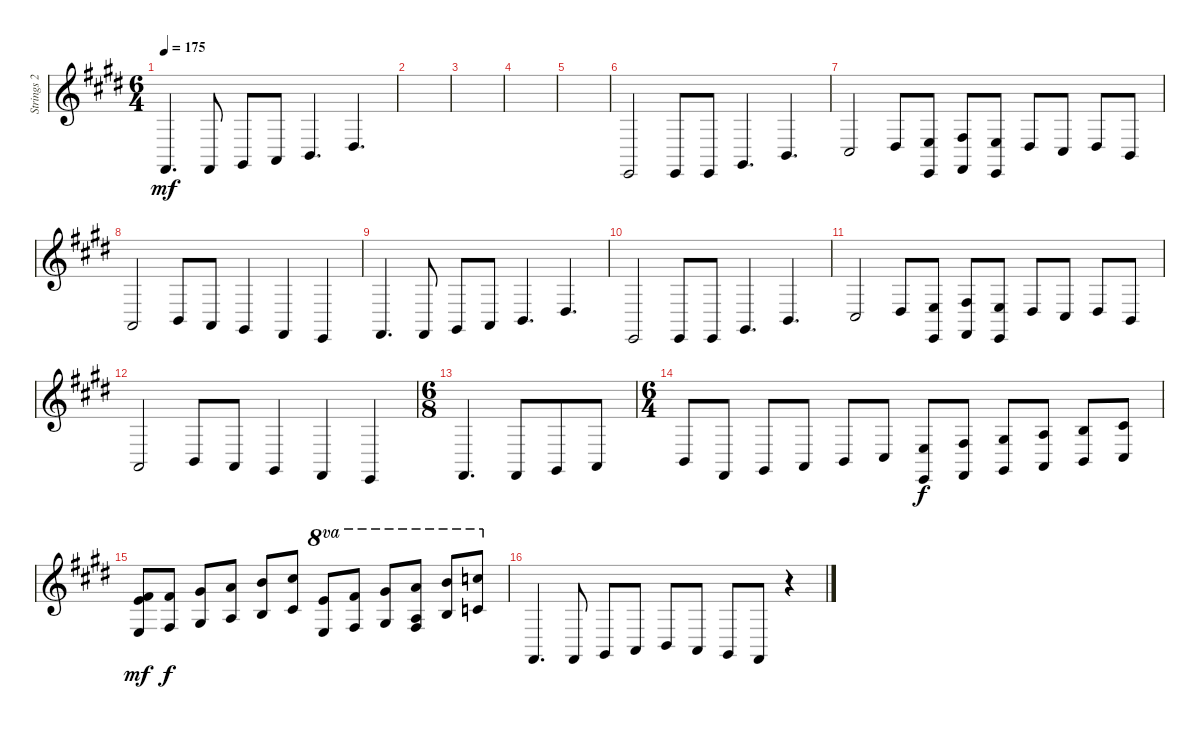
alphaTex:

\track ("Strings 2" "Strings 2") {instrument stringensemble1}
\staff {score}
\tuning (E4 B3 G3 D3 A2 C2) {hide}
\ts (6 4)
\tempo 175
\clef g2
\ks e
6.6.4{d dy mf} 6.6.8 8.6.8 0.5.8 11.6.4{d} 15.6.4{d} |
|
|
|
|
4.6.2 4.6.8 4.6.8 8.6.4{d} 11.6.4{d} |
13.6.2 15.6.8 (7.5 4.6).8 (4.4 6.6).8 (7.5 4.6).8 15.6.8 13.6.8 15.6.8 11.6.8 |
9.6.2 11.6.8 0.5.8 8.6.4 6.6.4 4.6.4 |
6.6.4{d} 6.6.8 8.6.8 0.5.8 11.6.4{d} 15.6.4{d} |
4.6.2 4.6.8 4.6.8 8.6.4{d} 11.6.4{d} |
13.6.2 15.6.8 (7.5 4.6).8 (4.4 6.6).8 (7.5 4.6).8 15.6.8 13.6.8 15.6.8 11.6.8 |
9.6.2 11.6.8 0.5.8 8.6.4 6.6.4 4.6.4 |
\ts (6 8)
6.6.4{d} 6.6.8 8.6.8 0.5.8 |
\ts (6 4)
11.6.8 6.6.8 8.6.8 9.6.8 11.6.8 13.6.8 (7.5 4.6).8{dy f} (4.4 6.6).8 (6.4 8.6).8 (7.4 0.5).8 (0.2 2.5).8 (2.2 4.5).8 |
(16.4 19.5 16.6).8{dy mf} (16.4 18.6).8{dy f} (18.4 20.6).8 (19.4 21.6).8 (0.2 21.4).8 (18.3 16.5).8 (0.1 17.2).8{ot 8va} (14.1 16.4).8{ot 8va} (16.1 18.4).8{ot 8va} (17.1 14.3 16.4).8{ot 8va} (19.1 16.3).8{ot 8va} (20.1 17.3).8{ot 8va} |
6.6.4{d} 6.6.8 8.6.8 0.5.8 11.6.8 0.5.8 8.6.8 6.6.8 r.4
